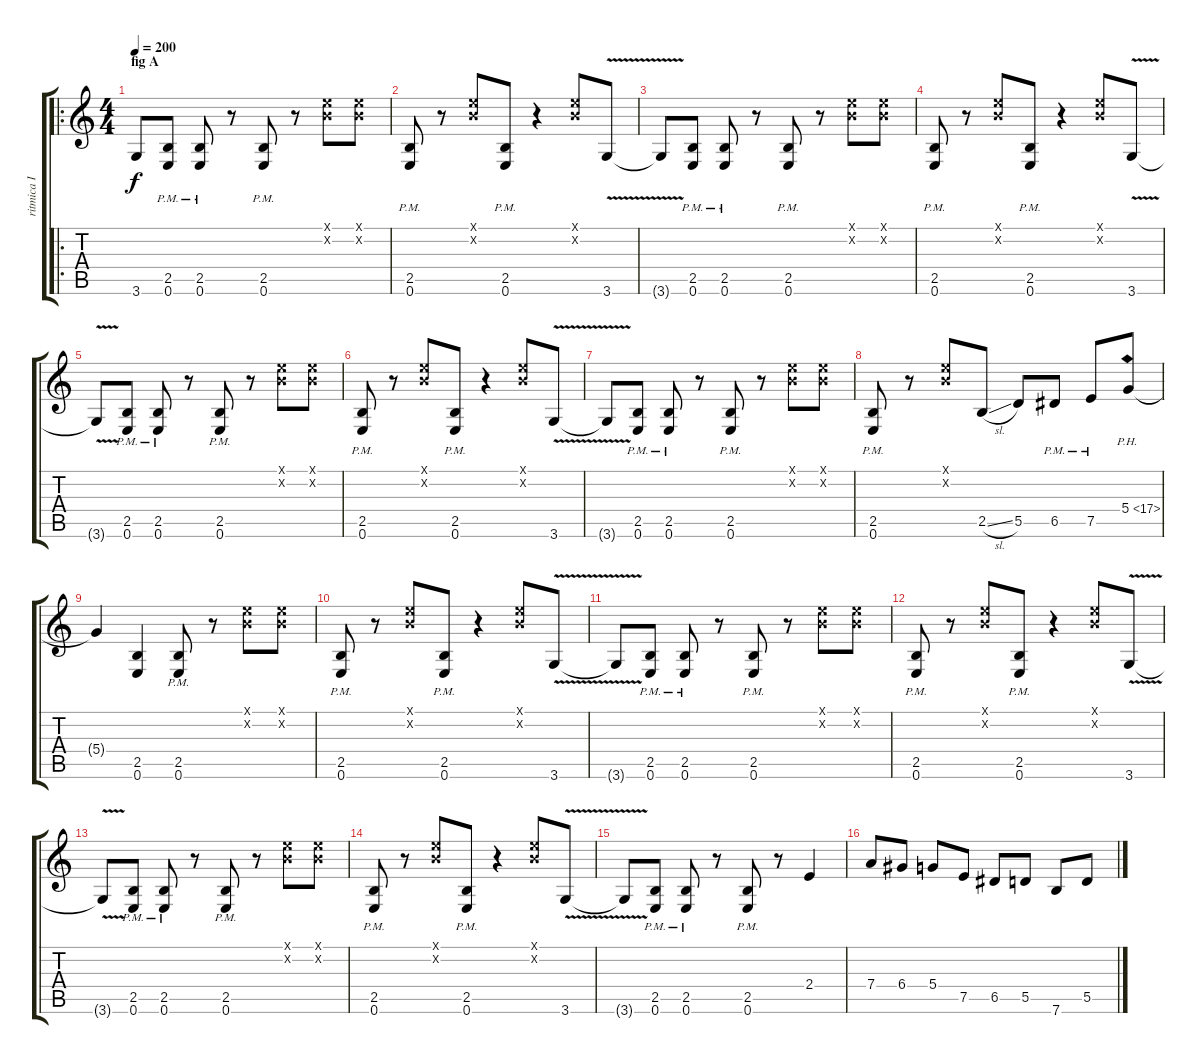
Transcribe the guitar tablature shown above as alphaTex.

\track ("ritmica I" "ritmica I") {instrument overdrivenguitar}
\staff {score tabs}
\tuning (E4 B3 G3 D3 A2 E2) {hide}
\ro
\ts (4 4)
\section ("" "fig A")
\tempo 200
\clef g2
\ks c
3.6{t}.8{dy f} (2.5{pm} 0.6{pm}).8 (2.5{pm} 0.6{pm}).8 r.8 (2.5{pm} 0.6{pm}).8 r.8 (0.1{x} 0.2{x}).8 (0.1{x} 0.2{x}).8 |
(2.5{pm} 0.6{pm}).8 r.8 (0.1{x} 0.2{x}).8 (2.5{pm} 0.6{pm}).8 r.4 (0.1{x} 0.2{x}).8 3.6{v}.8 |
3.6{t}.8 (2.5{pm} 0.6{pm}).8 (2.5{pm} 0.6{pm}).8 r.8 (2.5{pm} 0.6{pm}).8 r.8 (0.1{x} 0.2{x}).8 (0.1{x} 0.2{x}).8 |
(2.5{pm} 0.6{pm}).8 r.8 (0.1{x} 0.2{x}).8 (2.5{pm} 0.6{pm}).8 r.4 (0.1{x} 0.2{x}).8 3.6{v}.8 |
3.6{t}.8 (2.5{pm} 0.6{pm}).8 (2.5{pm} 0.6{pm}).8 r.8 (2.5{pm} 0.6{pm}).8 r.8 (0.1{x} 0.2{x}).8 (0.1{x} 0.2{x}).8 |
(2.5{pm} 0.6{pm}).8 r.8 (0.1{x} 0.2{x}).8 (2.5{pm} 0.6{pm}).8 r.4 (0.1{x} 0.2{x}).8 3.6{v}.8 |
3.6{t}.8 (2.5{pm} 0.6{pm}).8 (2.5{pm} 0.6{pm}).8 r.8 (2.5{pm} 0.6{pm}).8 r.8 (0.1{x} 0.2{x}).8 (0.1{x} 0.2{x}).8 |
(2.5{pm} 0.6{pm}).8 r.8 (0.1{x} 0.2{x}).8 2.5{sl}.8 5.5.8 6.5{pm}.8 7.5{pm}.8 5.4{ph 12}.8 |
5.4{t}.4 (2.5 0.6).4 (2.5{pm} 0.6{pm}).8 r.8 (0.1{x} 0.2{x}).8 (0.1{x} 0.2{x}).8 |
(2.5{pm} 0.6{pm}).8 r.8 (0.1{x} 0.2{x}).8 (2.5{pm} 0.6{pm}).8 r.4 (0.1{x} 0.2{x}).8 3.6{v}.8 |
3.6{t}.8 (2.5{pm} 0.6{pm}).8 (2.5{pm} 0.6{pm}).8 r.8 (2.5{pm} 0.6{pm}).8 r.8 (0.1{x} 0.2{x}).8 (0.1{x} 0.2{x}).8 |
(2.5{pm} 0.6{pm}).8 r.8 (0.1{x} 0.2{x}).8 (2.5{pm} 0.6{pm}).8 r.4 (0.1{x} 0.2{x}).8 3.6{v}.8 |
3.6{t}.8 (2.5{pm} 0.6{pm}).8 (2.5{pm} 0.6{pm}).8 r.8 (2.5{pm} 0.6{pm}).8 r.8 (0.1{x} 0.2{x}).8 (0.1{x} 0.2{x}).8 |
(2.5{pm} 0.6{pm}).8 r.8 (0.1{x} 0.2{x}).8 (2.5{pm} 0.6{pm}).8 r.4 (0.1{x} 0.2{x}).8 3.6{v}.8 |
3.6{t}.8 (2.5{pm} 0.6{pm}).8 (2.5{pm} 0.6{pm}).8 r.8 (2.5{pm} 0.6{pm}).8 r.8 2.4.4 |
7.4.8 6.4.8 5.4.8 7.5.8 6.5.8 5.5.8 7.6.8 5.5.8
